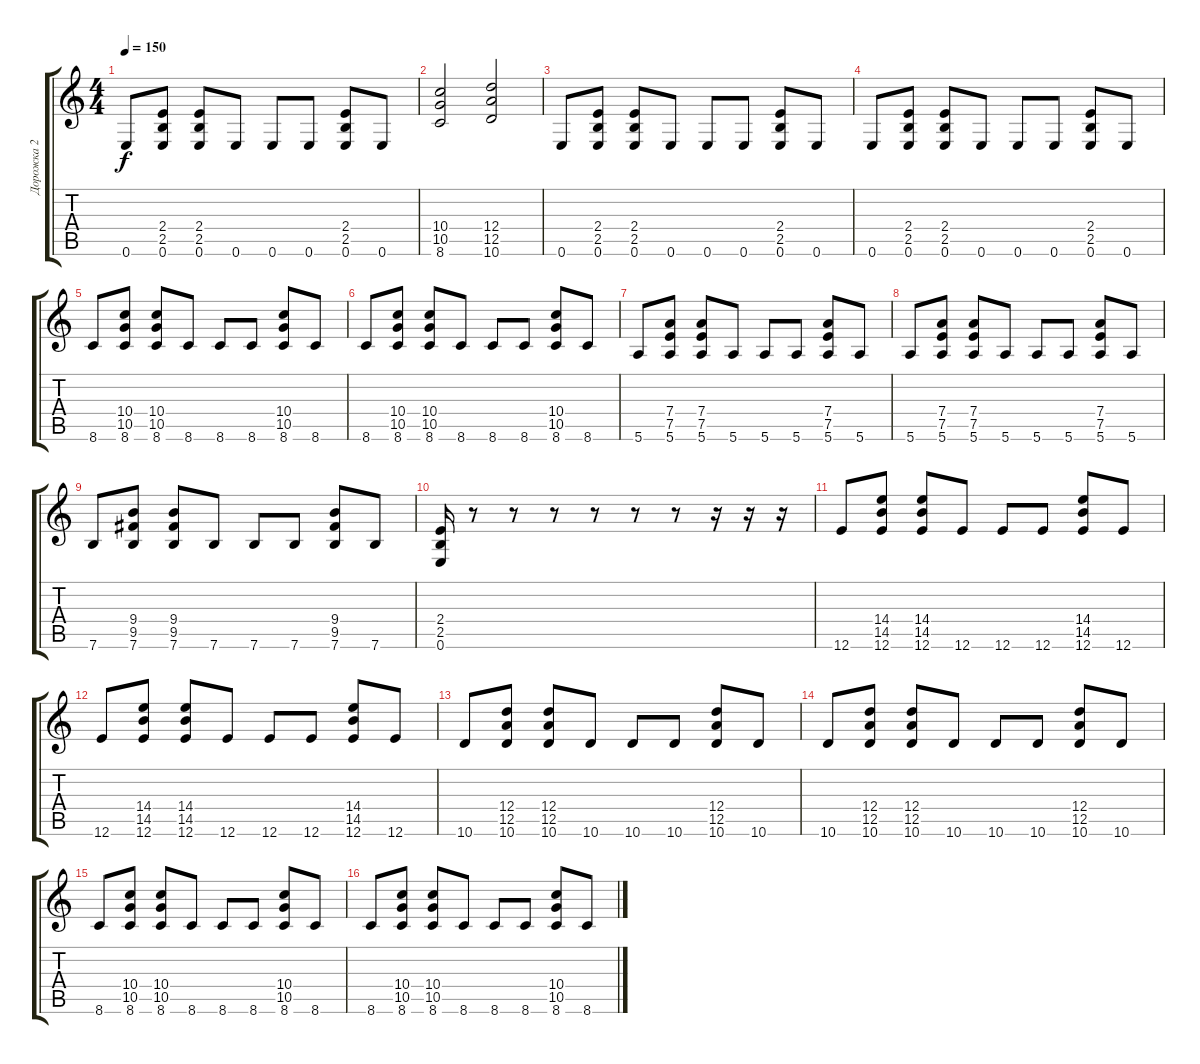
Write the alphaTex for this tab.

\track ("Дорожка 2" "Дорожка 2") {instrument distortionguitar}
\staff {score tabs}
\tuning (E4 B3 G3 D3 A2 E2) {hide}
\ts (4 4)
\tempo 150
\clef g2
\ks c
0.6.8{dy f} (2.4 2.5 0.6).8 (2.4 2.5 0.6).8 0.6.8 0.6.8 0.6.8 (2.4 2.5 0.6).8 0.6.8 |
(10.4 10.5 8.6).2 (12.4 12.5 10.6).2 |
0.6.8 (2.4 2.5 0.6).8 (2.4 2.5 0.6).8 0.6.8 0.6.8 0.6.8 (2.4 2.5 0.6).8 0.6.8 |
0.6.8 (2.4 2.5 0.6).8 (2.4 2.5 0.6).8 0.6.8 0.6.8 0.6.8 (2.4 2.5 0.6).8 0.6.8 |
8.6.8 (10.4 10.5 8.6).8 (10.4 10.5 8.6).8 8.6.8 8.6.8 8.6.8 (10.4 10.5 8.6).8 8.6.8 |
8.6.8 (10.4 10.5 8.6).8 (10.4 10.5 8.6).8 8.6.8 8.6.8 8.6.8 (10.4 10.5 8.6).8 8.6.8 |
5.6.8 (7.4 7.5 5.6).8 (7.4 7.5 5.6).8 5.6.8 5.6.8 5.6.8 (7.4 7.5 5.6).8 5.6.8 |
5.6.8 (7.4 7.5 5.6).8 (7.4 7.5 5.6).8 5.6.8 5.6.8 5.6.8 (7.4 7.5 5.6).8 5.6.8 |
7.6.8 (9.4 9.5 7.6).8 (9.4 9.5 7.6).8 7.6.8 7.6.8 7.6.8 (9.4 9.5 7.6).8 7.6.8 |
(2.4 2.5 0.6).16 r.8 r.8 r.8 r.8 r.8 r.8 r.16 r.16 r.16 |
12.6.8 (14.4 14.5 12.6).8 (14.4 14.5 12.6).8 12.6.8 12.6.8 12.6.8 (14.4 14.5 12.6).8 12.6.8 |
12.6.8 (14.4 14.5 12.6).8 (14.4 14.5 12.6).8 12.6.8 12.6.8 12.6.8 (14.4 14.5 12.6).8 12.6.8 |
10.6.8 (12.4 12.5 10.6).8 (12.4 12.5 10.6).8 10.6.8 10.6.8 10.6.8 (12.4 12.5 10.6).8 10.6.8 |
10.6.8 (12.4 12.5 10.6).8 (12.4 12.5 10.6).8 10.6.8 10.6.8 10.6.8 (12.4 12.5 10.6).8 10.6.8 |
8.6.8 (10.4 10.5 8.6).8 (10.4 10.5 8.6).8 8.6.8 8.6.8 8.6.8 (10.4 10.5 8.6).8 8.6.8 |
8.6.8 (10.4 10.5 8.6).8 (10.4 10.5 8.6).8 8.6.8 8.6.8 8.6.8 (10.4 10.5 8.6).8 8.6.8
